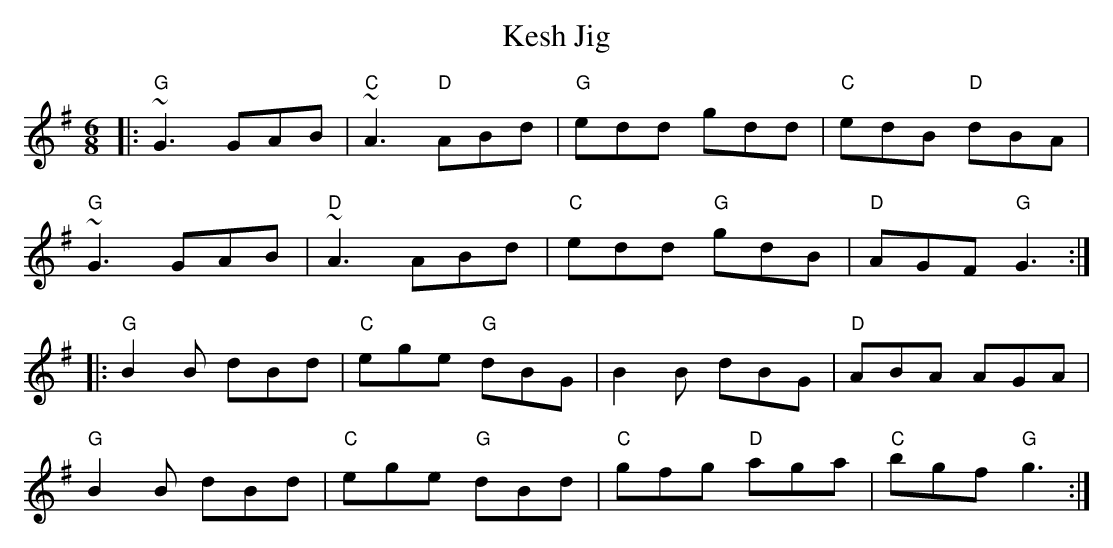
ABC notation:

X:1
T:Kesh Jig
M:6/8
L:1/8
K:G
|:"G"~G3 GAB|"C"~A3 "D"ABd|"G"edd gdd|"C"edB "D"dBA|
"G"~G3 GAB|"D"~A3 ABd|"C"edd "G"gdB|"D"AGF "G"G3:|
|:"G"B2B dBd|"C"ege "G"dBG|B2B dBG|"D"ABA AGA|
"G"B2B dBd|"C"ege "G"dBd|"C"gfg "D"aga|"C"bgf "G"g3:|
